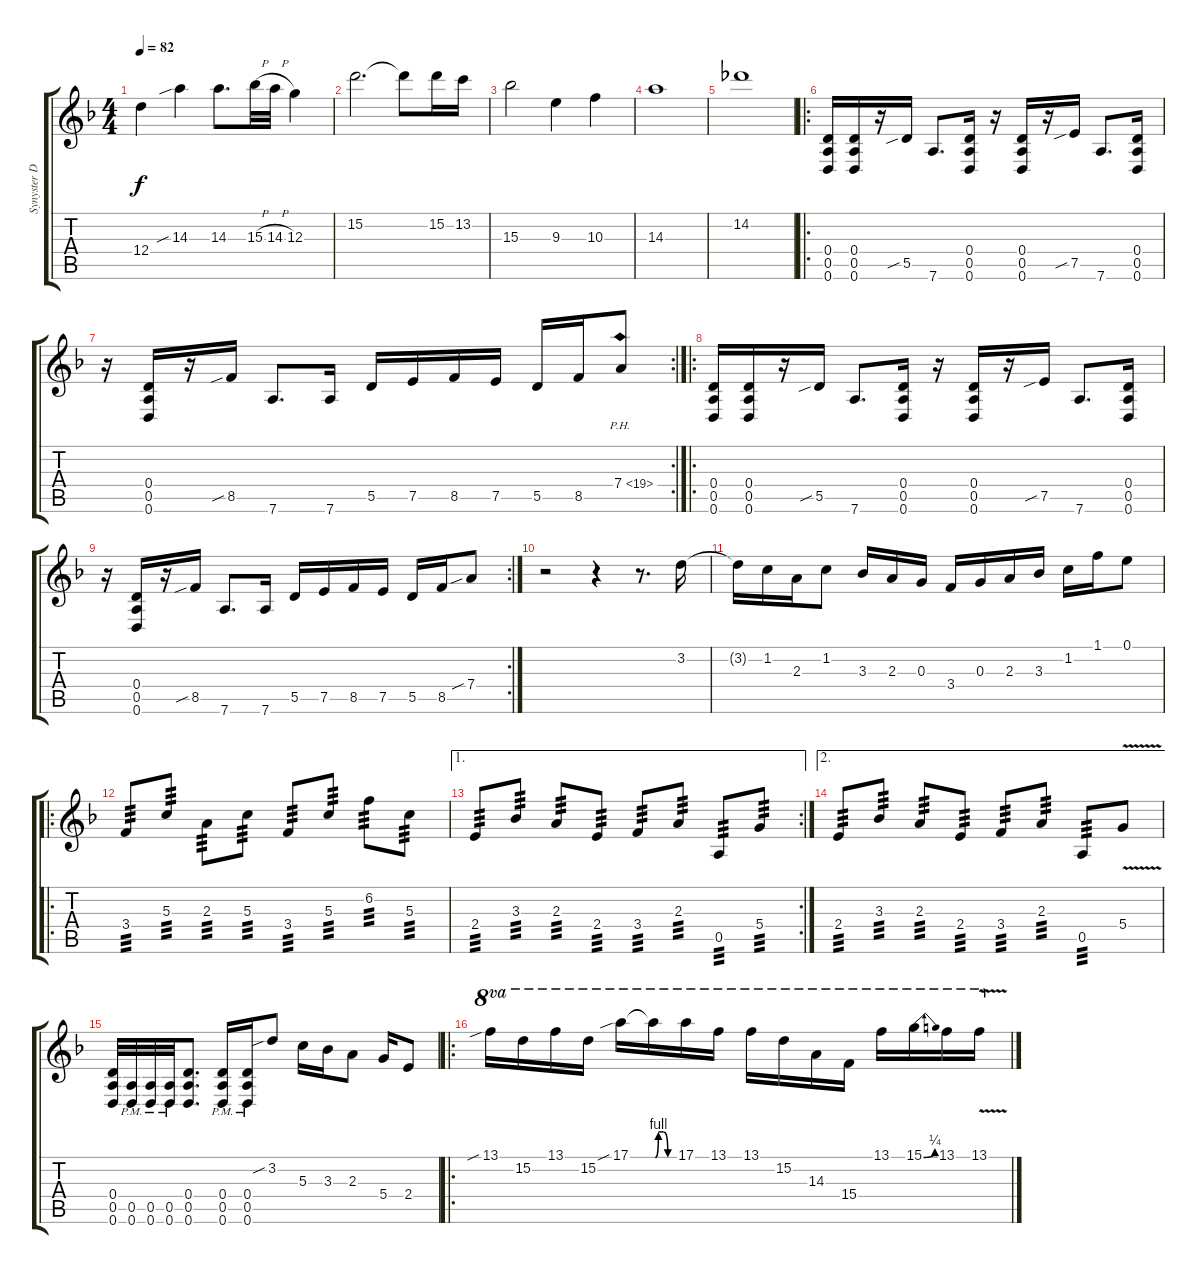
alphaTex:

\track ("Synyster Distorion" "Synyster D") {instrument distortionguitar}
\staff {score tabs}
\tuning (E4 B3 G3 D3 A2 D2) {hide}
\ts (4 4)
\tempo 82
\clef g2
\ks f
12.4.4{dy f} 14.3{sib}.4 14.3.8{d} 15.3{h}.32 14.3{h}.32 12.3.4 |
15.2.2{d} 15.2{t}.8 15.2.16 13.2.16 |
15.3.2 9.3.4 10.3.4 |
14.3.1 |
14.2.1 |
\ro
(0.4 0.5 0.6).16 (0.4 0.5 0.6).16 r.16 5.5{sib}.16 7.6.8{d} (0.4 0.5 0.6).16 r.16 (0.4 0.5 0.6).16 r.16 7.5{sib}.16 7.6.8{d} (0.4 0.5 0.6).16 |
\rc 2
r.16 (0.4 0.5 0.6).16 r.16 8.5{sib}.16 7.6.8{d} 7.6.16 5.5.16 7.5.16 8.5.16 7.5.16 5.5.16 8.5.16 7.4{ph 12}.8 |
\ro
(0.4 0.5 0.6).16 (0.4 0.5 0.6).16 r.16 5.5{sib}.16 7.6.8{d} (0.4 0.5 0.6).16 r.16 (0.4 0.5 0.6).16 r.16 7.5{sib}.16 7.6.8{d} (0.4 0.5 0.6).16 |
\rc 2
r.16 (0.4 0.5 0.6).16 r.16 8.5{sib}.16 7.6.8{d} 7.6.16 5.5.16 7.5.16 8.5.16 7.5.16 5.5.16 8.5.16 7.4{sib}.8 |
r.2 r.4 r.8{d} 3.2.16 |
3.2{t}.16 1.2.16 2.3.16 1.2.8 3.3.16 2.3.16 0.3.16 3.4.16 0.3.16 2.3.16 3.3.16 1.2.16 1.1.16 0.1.8 |
\ro
3.4.8{tp 3} 5.3.8{tp 3} 2.3.8{tp 3} 5.3.8{tp 3} 3.4.8{tp 3} 5.3.8{tp 3} 6.2.8{tp 3} 5.3.8{tp 3} |
\ae 1
\rc 2
2.4.8{tp 3} 3.3.8{tp 3} 2.3.8{tp 3} 2.4.8{tp 3} 3.4.8{tp 3} 2.3.8{tp 3} 0.5.8{tp 3} 5.4.8{tp 3} |
\ae 2
2.4.8{tp 3} 3.3.8{tp 3} 2.3.8{tp 3} 2.4.8{tp 3} 3.4.8{tp 3} 2.3.8{tp 3} 0.5.8{tp 3} 5.4{v}.8 |
(0.4 0.5 0.6).32 (0.5{pm} 0.6{pm}).32 (0.5{pm} 0.6{pm}).32 (0.5{pm} 0.6{pm}).32 (0.4 0.5 0.6).8{d} (0.4{pm} 0.5{pm} 0.6{pm}).16 (0.4{pm} 0.5{pm} 0.6{pm}).16 3.2{sib}.8 5.3.16 3.3.16 2.3.8 5.4.16 2.4.8 |
\ro
13.1{sib}.16{ot 8va} 15.2.16{ot 8va} 13.1.16{ot 8va} 15.2.16{ot 8va} 17.1{sib}.16{ot 8va} 17.1{be (custom 0 0 10 4 25 4 40 0 60 0) t}.16{ot 8va} 17.1.16{ot 8va} 13.1.16{ot 8va} 13.1.16{ot 8va} 15.2.16{ot 8va} 14.3.16{ot 8va} 15.4.16{ot 8va} 13.1.16{ot 8va} 15.1{be (bend 0 0 60 1)}.16{ot 8va} 13.1.16{ot 8va} 13.1{v}.16{ot 8va}
